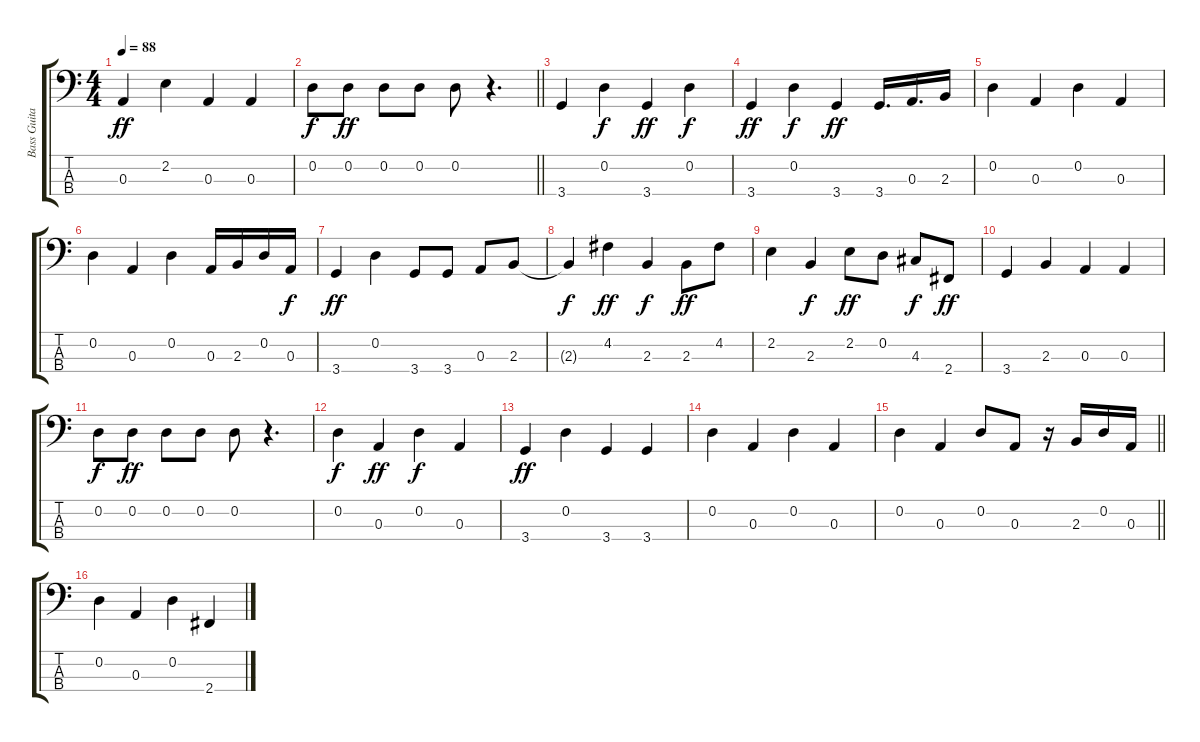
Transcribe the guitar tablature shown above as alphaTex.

\track ("Bass Guitar" "Bass Guita") {instrument electricbasspick}
\staff {score tabs}
\tuning (G2 D2 A1 E1) {hide}
\ts (4 4)
\tempo 88
\clef f4
\ks c
0.3.4{dy ff} 2.2.4 0.3.4 0.3.4 |
\barLineRight lightlight
0.2.8{dy f} 0.2.8{dy ff} 0.2.8 0.2.8 0.2.8 r.4{d} |
3.4.4 0.2.4{dy f} 3.4.4{dy ff} 0.2.4{dy f} |
3.4.4{dy ff} 0.2.4{dy f} 3.4.4{dy ff} 3.4.16{d} 0.3.16{d} 2.3.16 |
0.2.4 0.3.4 0.2.4 0.3.4 |
0.2.4 0.3.4 0.2.4 0.3.16 2.3.16 0.2.16 0.3.16{dy f} |
3.4.4{dy ff} 0.2.4 3.4.8 3.4.8 0.3.8 2.3.8 |
2.3{t}.4{dy f} 4.2.4{dy ff} 2.3.4{dy f} 2.3.8{dy ff} 4.2.8 |
2.2.4 2.3.4{dy f} 2.2.8{dy ff} 0.2.8 4.3.8{dy f} 2.4.8{dy ff} |
3.4.4 2.3.4 0.3.4 0.3.4 |
0.2.8{dy f} 0.2.8{dy ff} 0.2.8 0.2.8 0.2.8 r.4{d} |
0.2.4{dy f} 0.3.4{dy ff} 0.2.4{dy f} 0.3.4 |
3.4.4{dy ff} 0.2.4 3.4.4 3.4.4 |
0.2.4 0.3.4 0.2.4 0.3.4 |
\barLineRight lightlight
0.2.4 0.3.4 0.2.8 0.3.8 r.16 2.3.16 0.2.16 0.3.16 |
0.2.4 0.3.4 0.2.4 2.4.4
